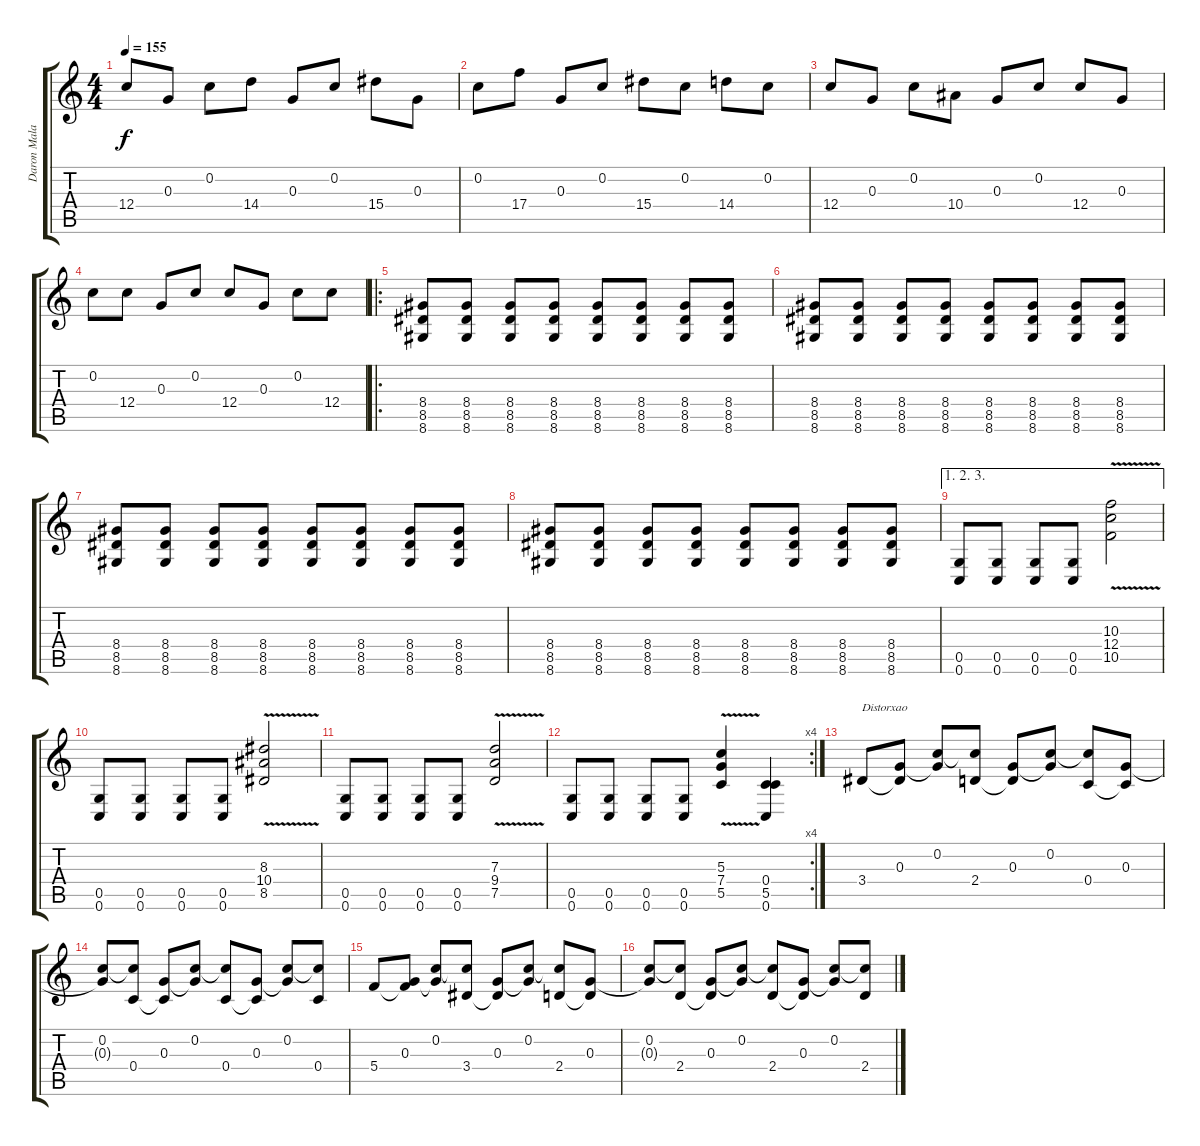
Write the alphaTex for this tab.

\track ("Daron Malakian" "Daron Mala") {instrument distortionguitar}
\staff {score tabs}
\tuning (F4 C4 G3 C3 G2 C2) {hide}
\ts (4 4)
\tempo 155
\clef g2
\ks c
12.4.8{dy f} 0.3.8 0.2.8 14.4.8 0.3.8 0.2.8 15.4.8 0.3.8 |
0.2.8 17.4.8 0.3.8 0.2.8 15.4.8 0.2.8 14.4.8 0.2.8 |
12.4.8 0.3.8 0.2.8 10.4.8 0.3.8 0.2.8 12.4.8 0.3.8 |
0.2.8 12.4.8 0.3.8 0.2.8 12.4.8 0.3.8 0.2.8 12.4.8 |
\ro
(8.4 8.5 8.6).8{instrument distortionguitar} (8.4 8.5 8.6).8 (8.4 8.5 8.6).8 (8.4 8.5 8.6).8 (8.4 8.5 8.6).8 (8.4 8.5 8.6).8 (8.4 8.5 8.6).8 (8.4 8.5 8.6).8 |
(8.4 8.5 8.6).8 (8.4 8.5 8.6).8 (8.4 8.5 8.6).8 (8.4 8.5 8.6).8 (8.4 8.5 8.6).8 (8.4 8.5 8.6).8 (8.4 8.5 8.6).8 (8.4 8.5 8.6).8 |
(8.4 8.5 8.6).8{instrument distortionguitar} (8.4 8.5 8.6).8 (8.4 8.5 8.6).8 (8.4 8.5 8.6).8 (8.4 8.5 8.6).8 (8.4 8.5 8.6).8 (8.4 8.5 8.6).8 (8.4 8.5 8.6).8 |
(8.4 8.5 8.6).8 (8.4 8.5 8.6).8 (8.4 8.5 8.6).8 (8.4 8.5 8.6).8 (8.4 8.5 8.6).8 (8.4 8.5 8.6).8 (8.4 8.5 8.6).8 (8.4 8.5 8.6).8 |
\ae (1 2 3)
(0.5 0.6).8 (0.5 0.6).8 (0.5 0.6).8 (0.5 0.6).8 (10.3{v} 12.4 10.5).2 |
(0.5 0.6).8 (0.5 0.6).8 (0.5 0.6).8 (0.5 0.6).8 (8.3{v} 10.4 8.5).2 |
(0.5 0.6).8 (0.5 0.6).8 (0.5 0.6).8 (0.5 0.6).8 (7.3{v} 9.4 7.5).2 |
\rc 4
(0.5 0.6).8 (0.5 0.6).8 (0.5 0.6).8 (0.5 0.6).8 (5.3{v} 7.4 5.5).4 (0.4 5.5 0.6).4 |
3.4.8{txt "Distorxao"} (0.3 3.4{t}).8 (0.2 0.3{t}).8 (0.2{t} 2.4).8 (0.3 2.4{t}).8 (0.2 0.3{t}).8 (0.2{t} 0.4).8 (0.3 0.4{t}).8 |
(0.2 0.3{t}).8 (0.2{t} 0.4).8 (0.3 0.4{t}).8 (0.2 0.3{t}).8 (0.2{t} 0.4).8 (0.3 0.4{t}).8 (0.2 0.3{t}).8 (0.2{t} 0.4).8 |
5.4.8 (0.3 5.4{t}).8 (0.2 0.3{t}).8 (0.2{t} 3.4).8 (0.3 3.4{t}).8 (0.2 0.3{t}).8 (0.2{t} 2.4).8 (0.3 2.4{t}).8 |
(0.2 0.3{t}).8 (0.2{t} 2.4).8 (0.3 2.4{t}).8 (0.2 0.3{t}).8 (0.2{t} 2.4).8 (0.3 2.4{t}).8 (0.2 0.3{t}).8 (0.2{t} 2.4).8
